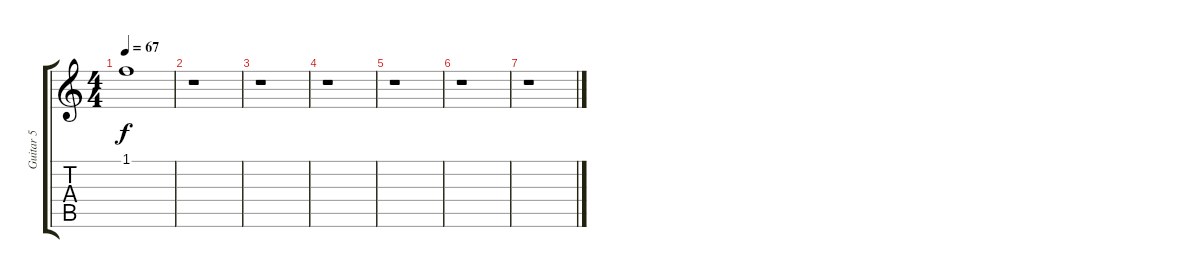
\track ("Guitar 5" "Guitar 5") {instrument distortionguitar}
\staff {score tabs}
\tuning (E4 B3 G3 D3 A2 E2) {hide}
\ts (4 4)
\tempo 67
\clef g2
\ks c
1.1.1{dy f} |
r.1 |
r.1 |
r.1 |
r.1 |
r.1 |
r.1
